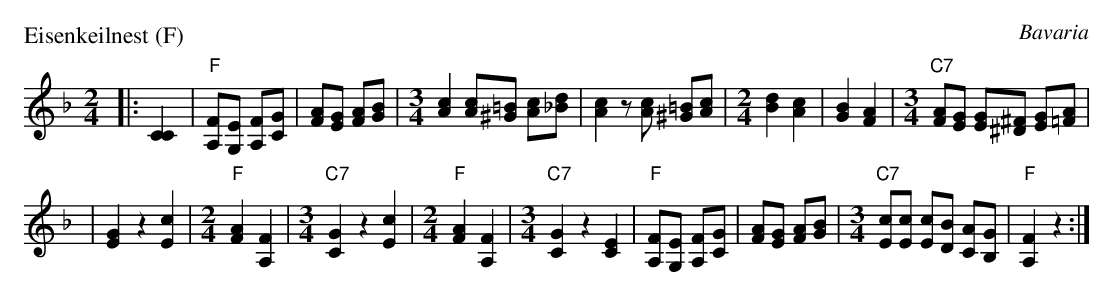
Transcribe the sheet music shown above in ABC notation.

X:1
P: Eisenkeilnest (F)
O: Bavaria
M: 2/4
L: 1/8
K: F
|: [C2C2] \
| "F"[FA,][EG,] [FA,][GC] \
| [AF][GE] [AF][BG] \
|[M:3/4][c2A2] [cA][=B^G] [cA][d_B] \
| [c2A2] z[cA] [=B^G][cA] \
|[M:2/4][d2B2] [c2A2] \
| [B2G2] [A2F2] \
|[M:3/4]"C7"[AF][GE] [GE][^F^D] [GE][A=F] |
| [G2E2] z2 [c2E2] \
|[M:2/4]"F"[A2F2] [F2A,2] \
|[M:3/4]"C7"[G2C2] z2 [c2E2] \
|[M:2/4]"F"[A2F2] [F2A,2] \
|[M:3/4]"C7"[G2C2] z2 [E2C2] \
| "F"[FA,][EG,] [FA,][GC] \
| [AF][GE] [AF][BG] \
|[M:3/4]"C7"[cE][cE] [cE][BD] [AC][GB,] \
| "F"[F2A,2] z2 :|
